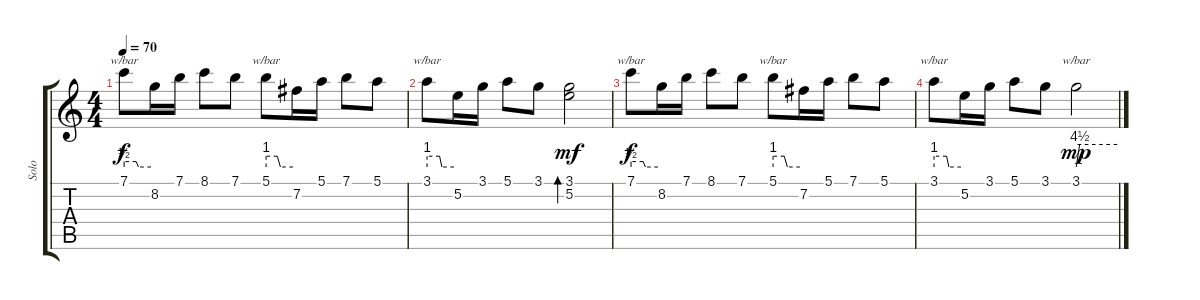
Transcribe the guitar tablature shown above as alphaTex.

\track ("Solo" "Solo") {instrument acousticguitarsteel}
\staff {score tabs}
\tuning (E4 B3 G3 D3 A2 E2) {hide}
\ts (4 4)
\tempo 70
\clef g2
\ks c
7.1.8{tbe (custom default 0 2 27 2 32 0 60 0) dy f} 8.2.16 7.1.16 8.1.8 7.1.8 5.1.8{tbe (custom default 0 4 25 4 32 0 60 0)} 7.2.16 5.1.16 7.1.8 5.1.8 |
3.1.8{tbe (custom default 0 4 28 4 33 0 60 0)} 5.2.16 3.1.16 5.1.8 3.1.8 (3.1 5.2).2{bd 240 dy mf} |
7.1.8{tbe (custom default 0 2 27 2 32 0 60 0) dy f} 8.2.16 7.1.16 8.1.8 7.1.8 5.1.8{tbe (custom default 0 4 25 4 32 0 60 0)} 7.2.16 5.1.16 7.1.8 5.1.8 |
3.1.8{tbe (custom default 0 4 28 4 33 0 60 0)} 5.2.16 3.1.16 5.1.8 3.1.8 3.1.2{tbe (custom default 0 0 5 18 60 18) dy mp}
